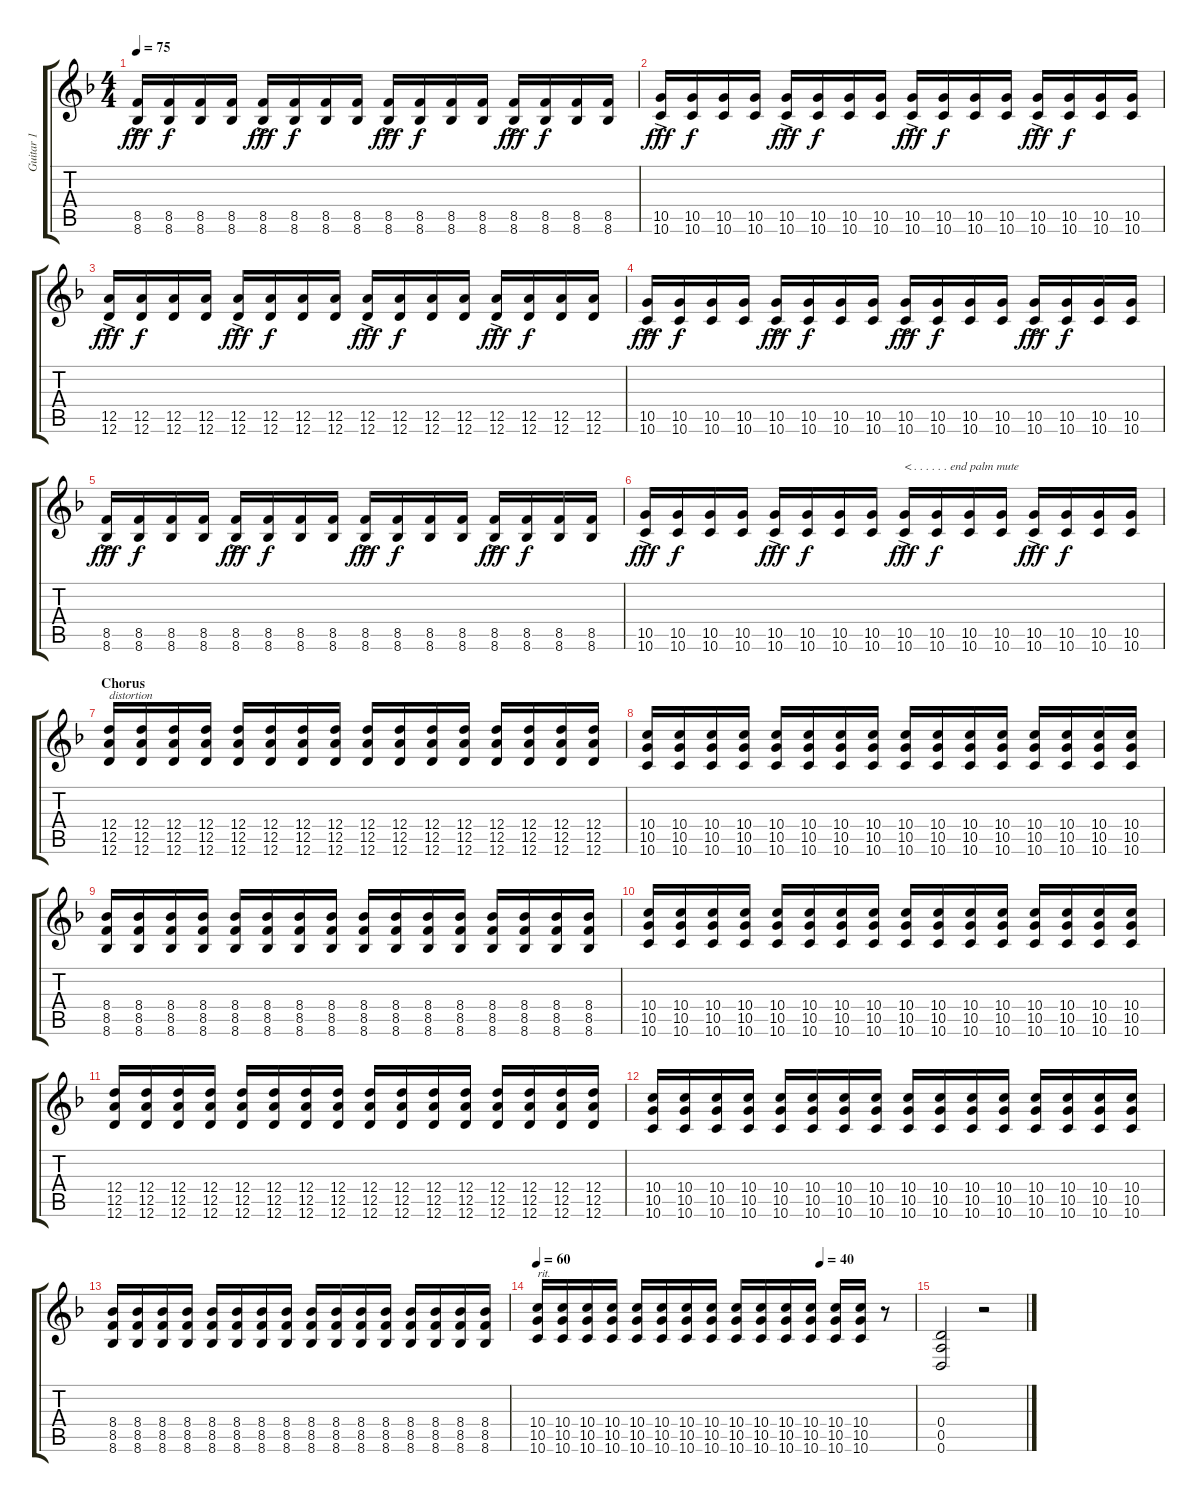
\track ("Guitar 1" "Guitar 1") {instrument distortionguitar}
\staff {score tabs}
\tuning (E4 B3 G3 D3 A2 D2) {hide}
\ts (4 4)
\tempo 75
\clef g2
\ks dminor
(8.5{ac} 8.6).16{dy fff} (8.5 8.6).16{dy f} (8.5 8.6).16 (8.5 8.6).16 (8.5{ac} 8.6).16{dy fff} (8.5 8.6).16{dy f} (8.5 8.6).16 (8.5 8.6).16 (8.5{ac} 8.6).16{dy fff} (8.5 8.6).16{dy f} (8.5 8.6).16 (8.5 8.6).16 (8.5{ac} 8.6).16{dy fff} (8.5 8.6).16{dy f} (8.5 8.6).16 (8.5 8.6).16 |
(10.5{ac} 10.6).16{dy fff} (10.5 10.6).16{dy f} (10.5 10.6).16 (10.5 10.6).16 (10.5{ac} 10.6).16{dy fff} (10.5 10.6).16{dy f} (10.5 10.6).16 (10.5 10.6).16 (10.5{ac} 10.6).16{dy fff} (10.5 10.6).16{dy f} (10.5 10.6).16 (10.5 10.6).16 (10.5{ac} 10.6).16{dy fff} (10.5 10.6).16{dy f} (10.5 10.6).16 (10.5 10.6).16 |
(12.5{ac} 12.6).16{dy fff} (12.5 12.6).16{dy f} (12.5 12.6).16 (12.5 12.6).16 (12.5{ac} 12.6).16{dy fff} (12.5 12.6).16{dy f} (12.5 12.6).16 (12.5 12.6).16 (12.5{ac} 12.6).16{dy fff} (12.5 12.6).16{dy f} (12.5 12.6).16 (12.5 12.6).16 (12.5{ac} 12.6).16{dy fff} (12.5 12.6).16{dy f} (12.5 12.6).16 (12.5 12.6).16 |
(10.5{ac} 10.6).16{dy fff} (10.5 10.6).16{dy f} (10.5 10.6).16 (10.5 10.6).16 (10.5{ac} 10.6).16{dy fff} (10.5 10.6).16{dy f} (10.5 10.6).16 (10.5 10.6).16 (10.5{ac} 10.6).16{dy fff} (10.5 10.6).16{dy f} (10.5 10.6).16 (10.5 10.6).16 (10.5{ac} 10.6).16{dy fff} (10.5 10.6).16{dy f} (10.5 10.6).16 (10.5 10.6).16 |
(8.5{ac} 8.6).16{dy fff} (8.5 8.6).16{dy f} (8.5 8.6).16 (8.5 8.6).16 (8.5{ac} 8.6).16{dy fff} (8.5 8.6).16{dy f} (8.5 8.6).16 (8.5 8.6).16 (8.5{ac} 8.6).16{dy fff} (8.5 8.6).16{dy f} (8.5 8.6).16 (8.5 8.6).16 (8.5{ac} 8.6).16{dy fff} (8.5 8.6).16{dy f} (8.5 8.6).16 (8.5 8.6).16 |
(10.5{ac} 10.6).16{dy fff} (10.5 10.6).16{dy f} (10.5 10.6).16 (10.5 10.6).16 (10.5{ac} 10.6).16{dy fff} (10.5 10.6).16{dy f} (10.5 10.6).16 (10.5 10.6).16 (10.5{ac} 10.6).16{txt "< . . . . . . end palm mute" dy fff} (10.5 10.6).16{dy f} (10.5 10.6).16 (10.5 10.6).16 (10.5{ac} 10.6).16{dy fff} (10.5 10.6).16{dy f} (10.5 10.6).16 (10.5 10.6).16 |
\section ("" "Chorus")
(12.4 12.5 12.6).16{txt "distortion" instrument distortionguitar} (12.4 12.5 12.6).16 (12.4 12.5 12.6).16 (12.4 12.5 12.6).16 (12.4 12.5 12.6).16 (12.4 12.5 12.6).16 (12.4 12.5 12.6).16 (12.4 12.5 12.6).16 (12.4 12.5 12.6).16 (12.4 12.5 12.6).16 (12.4 12.5 12.6).16 (12.4 12.5 12.6).16 (12.4 12.5 12.6).16 (12.4 12.5 12.6).16 (12.4 12.5 12.6).16 (12.4 12.5 12.6).16 |
(10.4 10.5 10.6).16 (10.4 10.5 10.6).16 (10.4 10.5 10.6).16 (10.4 10.5 10.6).16 (10.4 10.5 10.6).16 (10.4 10.5 10.6).16 (10.4 10.5 10.6).16 (10.4 10.5 10.6).16 (10.4 10.5 10.6).16 (10.4 10.5 10.6).16 (10.4 10.5 10.6).16 (10.4 10.5 10.6).16 (10.4 10.5 10.6).16 (10.4 10.5 10.6).16 (10.4 10.5 10.6).16 (10.4 10.5 10.6).16 |
(8.4 8.5 8.6).16 (8.4 8.5 8.6).16 (8.4 8.5 8.6).16 (8.4 8.5 8.6).16 (8.4 8.5 8.6).16 (8.4 8.5 8.6).16 (8.4 8.5 8.6).16 (8.4 8.5 8.6).16 (8.4 8.5 8.6).16 (8.4 8.5 8.6).16 (8.4 8.5 8.6).16 (8.4 8.5 8.6).16 (8.4 8.5 8.6).16 (8.4 8.5 8.6).16 (8.4 8.5 8.6).16 (8.4 8.5 8.6).16 |
(10.4 10.5 10.6).16 (10.4 10.5 10.6).16 (10.4 10.5 10.6).16 (10.4 10.5 10.6).16 (10.4 10.5 10.6).16 (10.4 10.5 10.6).16 (10.4 10.5 10.6).16 (10.4 10.5 10.6).16 (10.4 10.5 10.6).16 (10.4 10.5 10.6).16 (10.4 10.5 10.6).16 (10.4 10.5 10.6).16 (10.4 10.5 10.6).16 (10.4 10.5 10.6).16 (10.4 10.5 10.6).16 (10.4 10.5 10.6).16 |
(12.4 12.5 12.6).16 (12.4 12.5 12.6).16 (12.4 12.5 12.6).16 (12.4 12.5 12.6).16 (12.4 12.5 12.6).16 (12.4 12.5 12.6).16 (12.4 12.5 12.6).16 (12.4 12.5 12.6).16 (12.4 12.5 12.6).16 (12.4 12.5 12.6).16 (12.4 12.5 12.6).16 (12.4 12.5 12.6).16 (12.4 12.5 12.6).16 (12.4 12.5 12.6).16 (12.4 12.5 12.6).16 (12.4 12.5 12.6).16 |
(10.4 10.5 10.6).16 (10.4 10.5 10.6).16 (10.4 10.5 10.6).16 (10.4 10.5 10.6).16 (10.4 10.5 10.6).16 (10.4 10.5 10.6).16 (10.4 10.5 10.6).16 (10.4 10.5 10.6).16 (10.4 10.5 10.6).16 (10.4 10.5 10.6).16 (10.4 10.5 10.6).16 (10.4 10.5 10.6).16 (10.4 10.5 10.6).16 (10.4 10.5 10.6).16 (10.4 10.5 10.6).16 (10.4 10.5 10.6).16 |
(8.4 8.5 8.6).16 (8.4 8.5 8.6).16 (8.4 8.5 8.6).16 (8.4 8.5 8.6).16 (8.4 8.5 8.6).16 (8.4 8.5 8.6).16 (8.4 8.5 8.6).16 (8.4 8.5 8.6).16 (8.4 8.5 8.6).16 (8.4 8.5 8.6).16 (8.4 8.5 8.6).16 (8.4 8.5 8.6).16 (8.4 8.5 8.6).16 (8.4 8.5 8.6).16 (8.4 8.5 8.6).16 (8.4 8.5 8.6).16 |
\tempo 60
\tempo (40 0.75)
(10.4 10.5 10.6).16{txt "rit."} (10.4 10.5 10.6).16 (10.4 10.5 10.6).16 (10.4 10.5 10.6).16 (10.4 10.5 10.6).16 (10.4 10.5 10.6).16 (10.4 10.5 10.6).16 (10.4 10.5 10.6).16 (10.4 10.5 10.6).16 (10.4 10.5 10.6).16 (10.4 10.5 10.6).16 (10.4 10.5 10.6).16 (10.4 10.5 10.6).16 (10.4 10.5 10.6).16 r.8 |
(0.4 0.5 0.6).2 r.2
